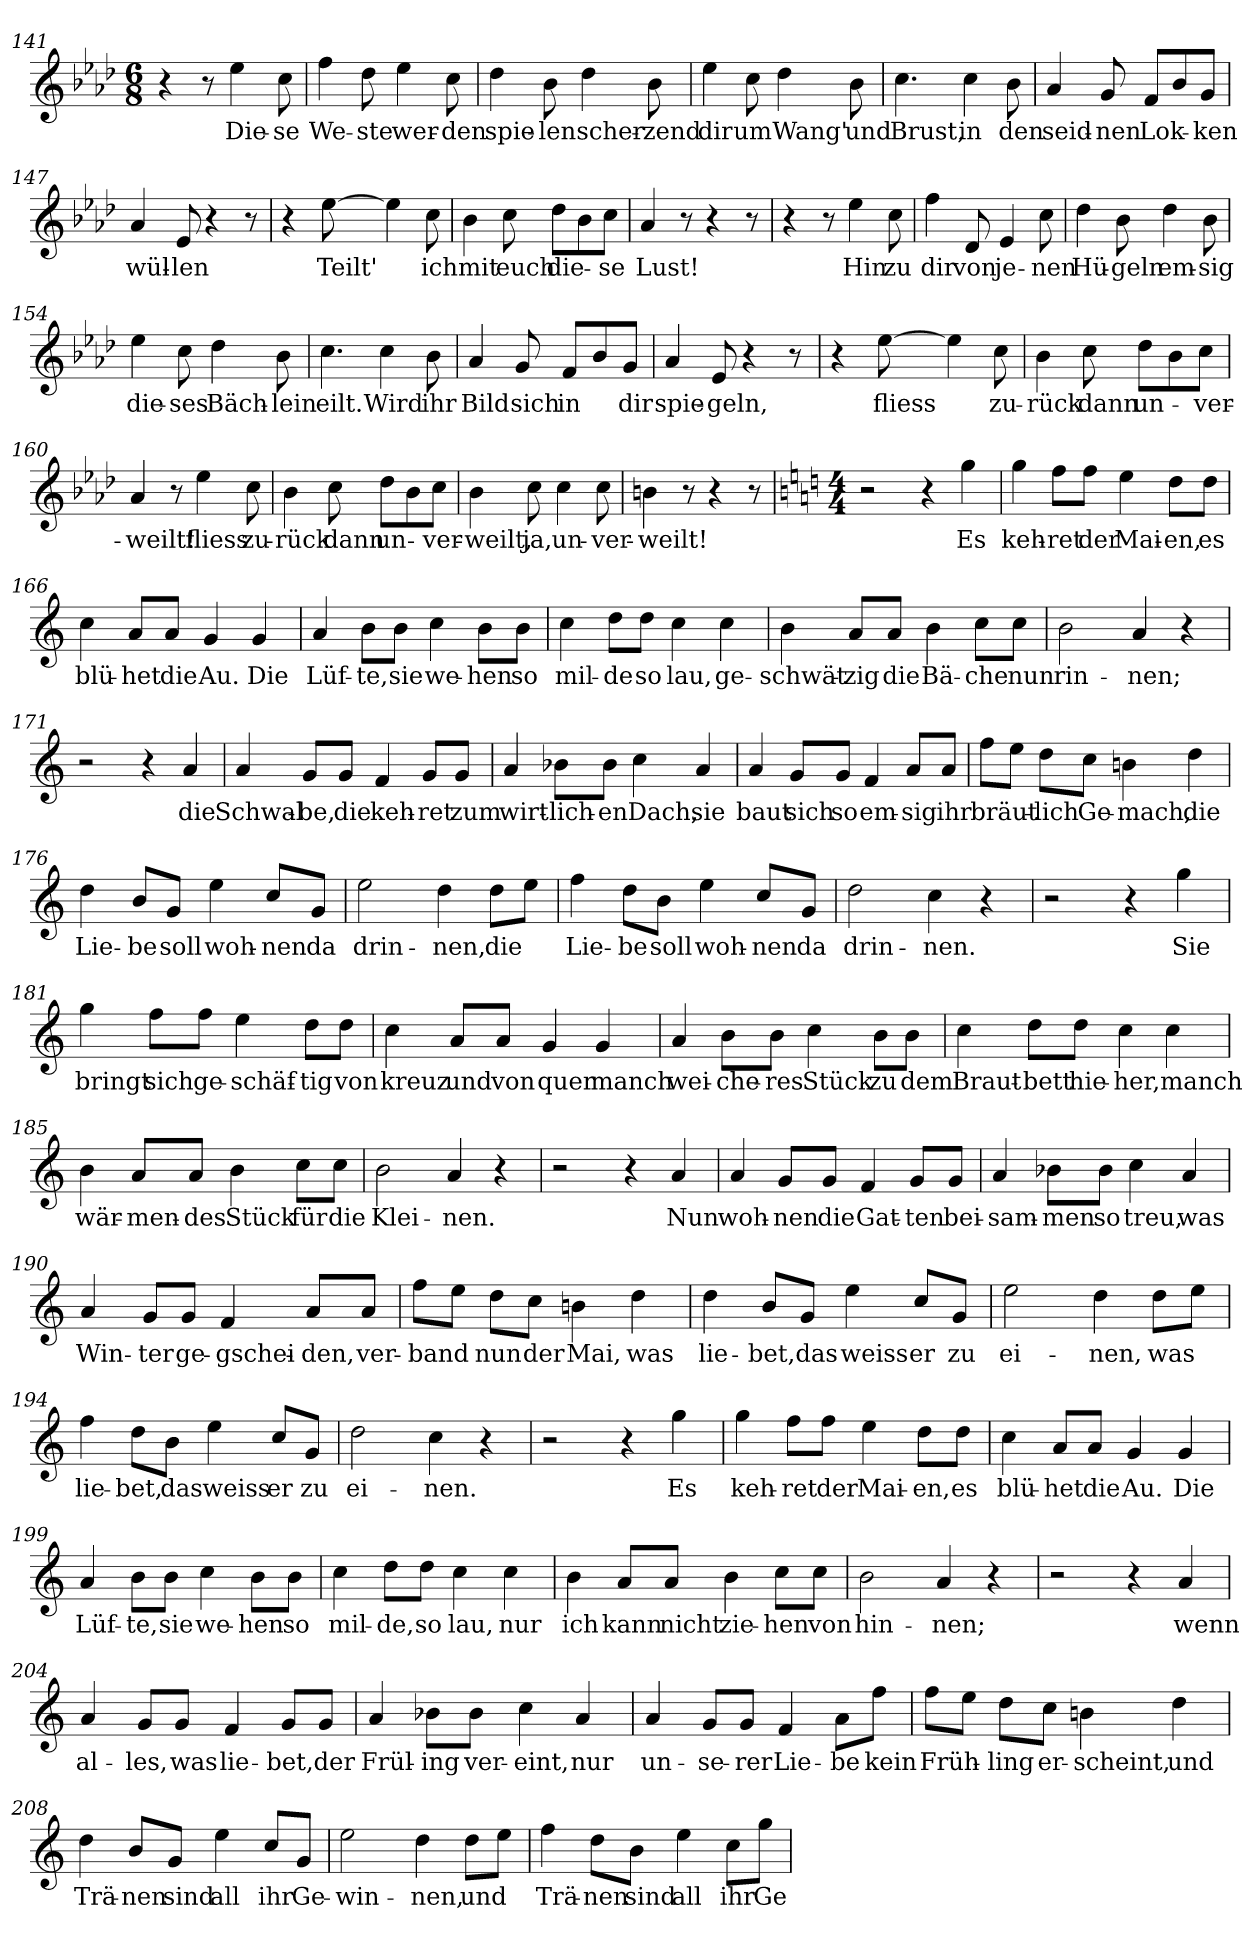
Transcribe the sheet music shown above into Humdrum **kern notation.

**kern	**text
*part1	*part1
*staff1	*staff1
*clefG2	*
*k[b-e-a-d-]	*
*M6/8	*
=141	=141
4r	.
8r	.
!	!LO:LY:b
4ee-\	Die-
!	!LO:LY:b
8cc\	-se
!!LO:PB:g=z
=142	=142
!	!LO:LY:b
4ff\	We-
!	!LO:LY:b
8dd-\	-ste
!	!LO:LY:b
4ee-\	wer-
!	!LO:LY:b
8cc\	-den
=143	=143
!	!LO:LY:b
4dd-\	spie-
!	!LO:LY:b
8b-\	-len
!	!LO:LY:b
4dd-\	scher-
!	!LO:LY:b
8b-\	-zend
=144	=144
!	!LO:LY:b
4ee-\	dir
!	!LO:LY:b
8cc\	um
!	!LO:LY:b
4dd-\	Wang'
!	!LO:LY:b
8b-\	und
=145	=145
!	!LO:LY:b
4.cc\	Brust,
!	!LO:LY:b
4cc\	in
!	!LO:LY:b
8b-\	den
=146	=146
!	!LO:LY:b
4a-/	seid-
!	!LO:LY:b
8g/	-nen
!	!LO:LY:b
8f/L	Lok-
8b-/	.
!	!LO:LY:b
8g/J	-ken
=147	=147
!	!LO:LY:b
4a-/	wül-
!	!LO:LY:b
8e-/	-len
4r	.
8r	.
!!LO:LB:g=z
=148	=148
4r	.
!	!LO:LY:b
[8ee-\	Teilt'
4ee-\]	.
!	!LO:LY:b
8cc\	ich
=149	=149
!	!LO:LY:b
4b-\	mit
!	!LO:LY:b
8cc\	euch
!	!LO:LY:b
8dd-\L	die-
8b-\	.
!	!LO:LY:b
8cc\J	-se
=150	=150
!	!LO:LY:b
4a-/	Lust!
8r	.
4r	.
8r	.
=151	=151
4r	.
8r	.
!	!LO:LY:b
4ee-\	Hin
!	!LO:LY:b
8cc\	zu
=152	=152
!	!LO:LY:b
4ff\	dir
!	!LO:LY:b
8d-/	von
!	!LO:LY:b
4e-/	je-
!	!LO:LY:b
8cc\	-nen
=153	=153
!	!LO:LY:b
4dd-\	Hü-
!	!LO:LY:b
8b-\	-geln
!	!LO:LY:b
4dd-\	em-
!	!LO:LY:b
8b-\	-sig
=154	=154
!	!LO:LY:b
4ee-\	die-
!	!LO:LY:b
8cc\	-ses
!	!LO:LY:b
4dd-\	Bäch-
!	!LO:LY:b
8b-\	-lein
!!LO:LB:g=z
=155	=155
!	!LO:LY:b
4.cc\	eilt.
!	!LO:LY:b
4cc\	Wird
!	!LO:LY:b
8b-\	ihr
=156	=156
!	!LO:LY:b
4a-/	Bild
!	!LO:LY:b
8g/	sich
!	!LO:LY:b
8f/L	in
8b-/	.
!	!LO:LY:b
8g/J	dir
=157	=157
!	!LO:LY:b
4a-/	spie-
!	!LO:LY:b
8e-/	-geln,
4r	.
8r	.
=158	=158
4r	.
!	!LO:LY:b
[8ee-\	fliess
4ee-\]	.
!	!LO:LY:b
8cc\	zu-
=159	=159
!	!LO:LY:b
4b-\	-rück
!	!LO:LY:b
8cc\	dann
!	!LO:LY:b
8dd-\L	un-
8b-\	.
!	!LO:LY:b
8cc\J	-ver-
=160	=160
!	!LO:LY:b
4a-/	-weilt!
8r	.
!	!LO:LY:b
4ee-\	fliess
!	!LO:LY:b
8cc\	zu-
=161	=161
!	!LO:LY:b
4b-\	-rück
!	!LO:LY:b
8cc\	dann
!	!LO:LY:b
8dd-\L	un-
8b-\	.
!	!LO:LY:b
8cc\J	-ver-
!!LO:LB:g=z
=162	=162
!	!LO:LY:b
4b-\	-weilt,
!	!LO:LY:b
8cc\	ja,
!	!LO:LY:b
4cc\	un-
!	!LO:LY:b
8cc\	-ver-
=163	=163
!	!LO:LY:b
4bn\	-weilt!
8r	.
4r	.
8r	.
=164	=164
*k[]	*
*M4/4	*
2r	.
4r	.
!	!LO:LY:b
4gg\	Es
=165	=165
!	!LO:LY:b
4gg\	keh-
!	!LO:LY:b
8ff\L	-ret
!	!LO:LY:b
8ff\J	der
!	!LO:LY:b
4ee\	Mai-
!	!LO:LY:b
8dd\L	-en,
!	!LO:LY:b
8dd\J	es
=166	=166
!	!LO:LY:b
4cc\	blü-
!	!LO:LY:b
8a/L	-het
!	!LO:LY:b
8a/J	die
!	!LO:LY:b
4g/	Au.
!	!LO:LY:b
4g/	Die
=167	=167
!	!LO:LY:b
4a/	Lüf-
!	!LO:LY:b
8b\L	-te,
!	!LO:LY:b
8b\J	sie
!	!LO:LY:b
4cc\	we-
!	!LO:LY:b
8b\L	-hen
!	!LO:LY:b
8b\J	so
!!LO:LB:g=z
=168	=168
!	!LO:LY:b
4cc\	mil-
!	!LO:LY:b
8dd\L	-de
!	!LO:LY:b
8dd\J	so
!	!LO:LY:b
4cc\	lau,
!	!LO:LY:b
4cc\	ge-
=169	=169
!	!LO:LY:b
4b\	-schwät-
!	!LO:LY:b
8a/L	-zig
!	!LO:LY:b
8a/J	die
!	!LO:LY:b
4b\	Bä-
!	!LO:LY:b
8cc\L	-che
!	!LO:LY:b
8cc\J	nun
=170	=170
!	!LO:LY:b
2b\	rin-
!	!LO:LY:b
4a/	-nen;
4r	.
=171	=171
2r	.
4r	.
!	!LO:LY:b
4a/	die
=172	=172
!	!LO:LY:b
4a/	Schwal-
!	!LO:LY:b
8g/L	-be,
!	!LO:LY:b
8g/J	die
!	!LO:LY:b
4f/	keh-
!	!LO:LY:b
8g/L	-ret
!	!LO:LY:b
8g/J	zum
=173	=173
!	!LO:LY:b
4a/	wirt-
!	!LO:LY:b
8b-X\L	-lich-
!	!LO:LY:b
8b-\J	-en
!	!LO:LY:b
4cc\	Dach,
!	!LO:LY:b
4a/	sie
!!LO:LB:g=z
=174	=174
!	!LO:LY:b
4a/	baut
!	!LO:LY:b
8g/L	sich
!	!LO:LY:b
8g/J	so
!	!LO:LY:b
4f/	em-
!	!LO:LY:b
8a/L	-sig
!	!LO:LY:b
8a/J	ihr
=175	=175
!	!LO:LY:b
8ff\L	bräut-
8ee\J	.
!	!LO:LY:b
8dd\L	-lich
!	!LO:LY:b
8cc\J	Ge-
!	!LO:LY:b
4bn\	-mach,
!	!LO:LY:b
4dd\	die
=176	=176
!	!LO:LY:b
4dd\	Lie-
!	!LO:LY:b
8b/L	-be
!	!LO:LY:b
8g/J	soll
!	!LO:LY:b
4ee\	woh-
!	!LO:LY:b
8cc/L	-nen
!	!LO:LY:b
8g/J	da
=177	=177
!	!LO:LY:b
2ee\	drin-
!	!LO:LY:b
4dd\	-nen,
!	!LO:LY:b
8dd\L	die
8ee\J	.
=178	=178
!	!LO:LY:b
4ff\	Lie-
!	!LO:LY:b
8dd\L	-be
!	!LO:LY:b
8b\J	soll
!	!LO:LY:b
4ee\	woh-
!	!LO:LY:b
8cc/L	-nen
!	!LO:LY:b
8g/J	da
=179	=179
!	!LO:LY:b
2dd\	drin-
!	!LO:LY:b
4cc\	nen.
4r	.
!!LO:LB:g=z
=180	=180
2r	.
4r	.
!	!LO:LY:b
4gg\	Sie
=181	=181
!	!LO:LY:b
4gg\	bringt
!	!LO:LY:b
8ff\L	sich
!	!LO:LY:b
8ff\J	ge-
!	!LO:LY:b
4ee\	-schäf-
!	!LO:LY:b
8dd\L	-tig
!	!LO:LY:b
8dd\J	von
=182	=182
!	!LO:LY:b
4cc\	kreuz
!	!LO:LY:b
8a/L	und
!	!LO:LY:b
8a/J	von
!	!LO:LY:b
4g/	quer
!	!LO:LY:b
4g/	manch
=183	=183
!	!LO:LY:b
4a/	wei-
!	!LO:LY:b
8b\L	-che-
!	!LO:LY:b
8b\J	-res
!	!LO:LY:b
4cc\	Stück
!	!LO:LY:b
8b\L	zu
!	!LO:LY:b
8b\J	dem
=184	=184
!	!LO:LY:b
4cc\	Braut-
!	!LO:LY:b
8dd\L	-bett
!	!LO:LY:b
8dd\J	hie-
!	!LO:LY:b
4cc\	-her,
!	!LO:LY:b
4cc\	manch
!!LO:LB:g=z
=185	=185
!	!LO:LY:b
4b\	wär-
!	!LO:LY:b
8a/L	-men-
!	!LO:LY:b
8a/J	-des
!	!LO:LY:b
4b\	Stück
!	!LO:LY:b
8cc\L	für
!	!LO:LY:b
8cc\J	die
=186	=186
!	!LO:LY:b
2b\	Klei-
!	!LO:LY:b
4a/	-nen.
4r	.
=187	=187
2r	.
4r	.
!	!LO:LY:b
4a/	Nun
=188	=188
!	!LO:LY:b
4a/	woh-
!	!LO:LY:b
8g/L	-nen
!	!LO:LY:b
8g/J	die
!	!LO:LY:b
4f/	Gat-
!	!LO:LY:b
8g/L	-ten
!	!LO:LY:b
8g/J	bei-
=189	=189
!	!LO:LY:b
4a/	-sam-
!	!LO:LY:b
8b-X\L	-men
!	!LO:LY:b
8b-\J	so
!	!LO:LY:b
4cc\	treu,
!	!LO:LY:b
4a/	was
!!LO:LB:g=z
=190	=190
!	!LO:LY:b
4a/	Win-
!	!LO:LY:b
8g/L	-ter
!	!LO:LY:b
8g/J	ge-
!	!LO:LY:b
4f/	-gschei-
!	!LO:LY:b
8a/L	-den,
!	!LO:LY:b
8a/J	ver-
=191	=191
!	!LO:LY:b
8ff\L	-band
8ee\J	.
!	!LO:LY:b
8dd\L	nun
!	!LO:LY:b
8cc\J	der
!	!LO:LY:b
4bn\	Mai,
!	!LO:LY:b
4dd\	was
=192	=192
!	!LO:LY:b
4dd\	lie-
!	!LO:LY:b
8b/L	-bet,
!	!LO:LY:b
8g/J	das
!	!LO:LY:b
4ee\	weiss
!	!LO:LY:b
8cc/L	er
!	!LO:LY:b
8g/J	zu
=193	=193
!	!LO:LY:b
2ee\	ei-
!	!LO:LY:b
4dd\	-nen,
!	!LO:LY:b
8dd\L	was
8ee\J	.
=194	=194
!	!LO:LY:b
4ff\	lie-
!	!LO:LY:b
8dd\L	-bet,
!	!LO:LY:b
8b\J	das
!	!LO:LY:b
4ee\	weiss
!	!LO:LY:b
8cc/L	er
!	!LO:LY:b
8g/J	zu
=195	=195
!	!LO:LY:b
2dd\	ei-
!	!LO:LY:b
4cc\	-nen.
4r	.
!!LO:LB:g=z
=196	=196
2r	.
4r	.
!	!LO:LY:b
4gg\	Es
=197	=197
!	!LO:LY:b
4gg\	keh-
!	!LO:LY:b
8ff\L	-ret
!	!LO:LY:b
8ff\J	der
!	!LO:LY:b
4ee\	Mai-
!	!LO:LY:b
8dd\L	-en,
!	!LO:LY:b
8dd\J	es
=198	=198
!	!LO:LY:b
4cc\	blü-
!	!LO:LY:b
8a/L	-het
!	!LO:LY:b
8a/J	die
!	!LO:LY:b
4g/	Au.
!	!LO:LY:b
4g/	Die
=199	=199
!	!LO:LY:b
4a/	Lüf-
!	!LO:LY:b
8b\L	-te,
!	!LO:LY:b
8b\J	sie
!	!LO:LY:b
4cc\	we-
!	!LO:LY:b
8b\L	-hen
!	!LO:LY:b
8b\J	so
=200	=200
!	!LO:LY:b
4cc\	mil-
!	!LO:LY:b
8dd\L	-de,
!	!LO:LY:b
8dd\J	so
!	!LO:LY:b
4cc\	lau,
!	!LO:LY:b
4cc\	nur
=201	=201
!	!LO:LY:b
4b\	ich
!	!LO:LY:b
8a/L	kann
!	!LO:LY:b
8a/J	nicht
!	!LO:LY:b
4b\	zie-
!	!LO:LY:b
8cc\L	-hen
!	!LO:LY:b
8cc\J	von
!!LO:LB:g=z
=202	=202
!	!LO:LY:b
2b\	hin-
!	!LO:LY:b
4a/	-nen;
4r	.
=203	=203
2r	.
4r	.
!	!LO:LY:b
4a/	wenn
=204	=204
!	!LO:LY:b
4a/	al-
!	!LO:LY:b
8g/L	-les,
!	!LO:LY:b
8g/J	was
!	!LO:LY:b
4f/	lie-
!	!LO:LY:b
8g/L	-bet,
!	!LO:LY:b
8g/J	der
=205	=205
!	!LO:LY:b
4a/	Frül-
!	!LO:LY:b
8b-X\L	-ing
!	!LO:LY:b
8b-\J	ver-
!	!LO:LY:b
4cc\	-eint,
!	!LO:LY:b
4a/	nur
=206	=206
!	!LO:LY:b
4a/	un-
!	!LO:LY:b
8g/L	-se-
!	!LO:LY:b
8g/J	-rer
!	!LO:LY:b
4f/	Lie-
!	!LO:LY:b
8a\L	-be
!	!LO:LY:b
8ff\J	kein
=207	=207
!	!LO:LY:b
8ff\L	Früh-
8ee\J	.
!	!LO:LY:b
8dd\L	-ling
!	!LO:LY:b
8cc\J	er-
!	!LO:LY:b
4bn\	-scheint,
!	!LO:LY:b
4dd\	und
!!LO:PB:g=z
=208	=208
!	!LO:LY:b
4dd\	Trä-
!	!LO:LY:b
8b/L	-nen
!	!LO:LY:b
8g/J	sind
!	!LO:LY:b
4ee\	all
!	!LO:LY:b
8cc/L	ihr
!	!LO:LY:b
8g/J	Ge-
=209	=209
!	!LO:LY:b
2ee\	-win-
!	!LO:LY:b
4dd\	-nen,
!	!LO:LY:b
8dd\L	und
8ee\J	.
=210	=210
!	!LO:LY:b
4ff\	Trä-
!	!LO:LY:b
8dd\L	-nen
!	!LO:LY:b
8b\J	sind
!	!LO:LY:b
4ee\	all
!	!LO:LY:b
8cc\L	ihr
!	!LO:LY:b
8gg\J	Ge-
=	=
*-	*-
